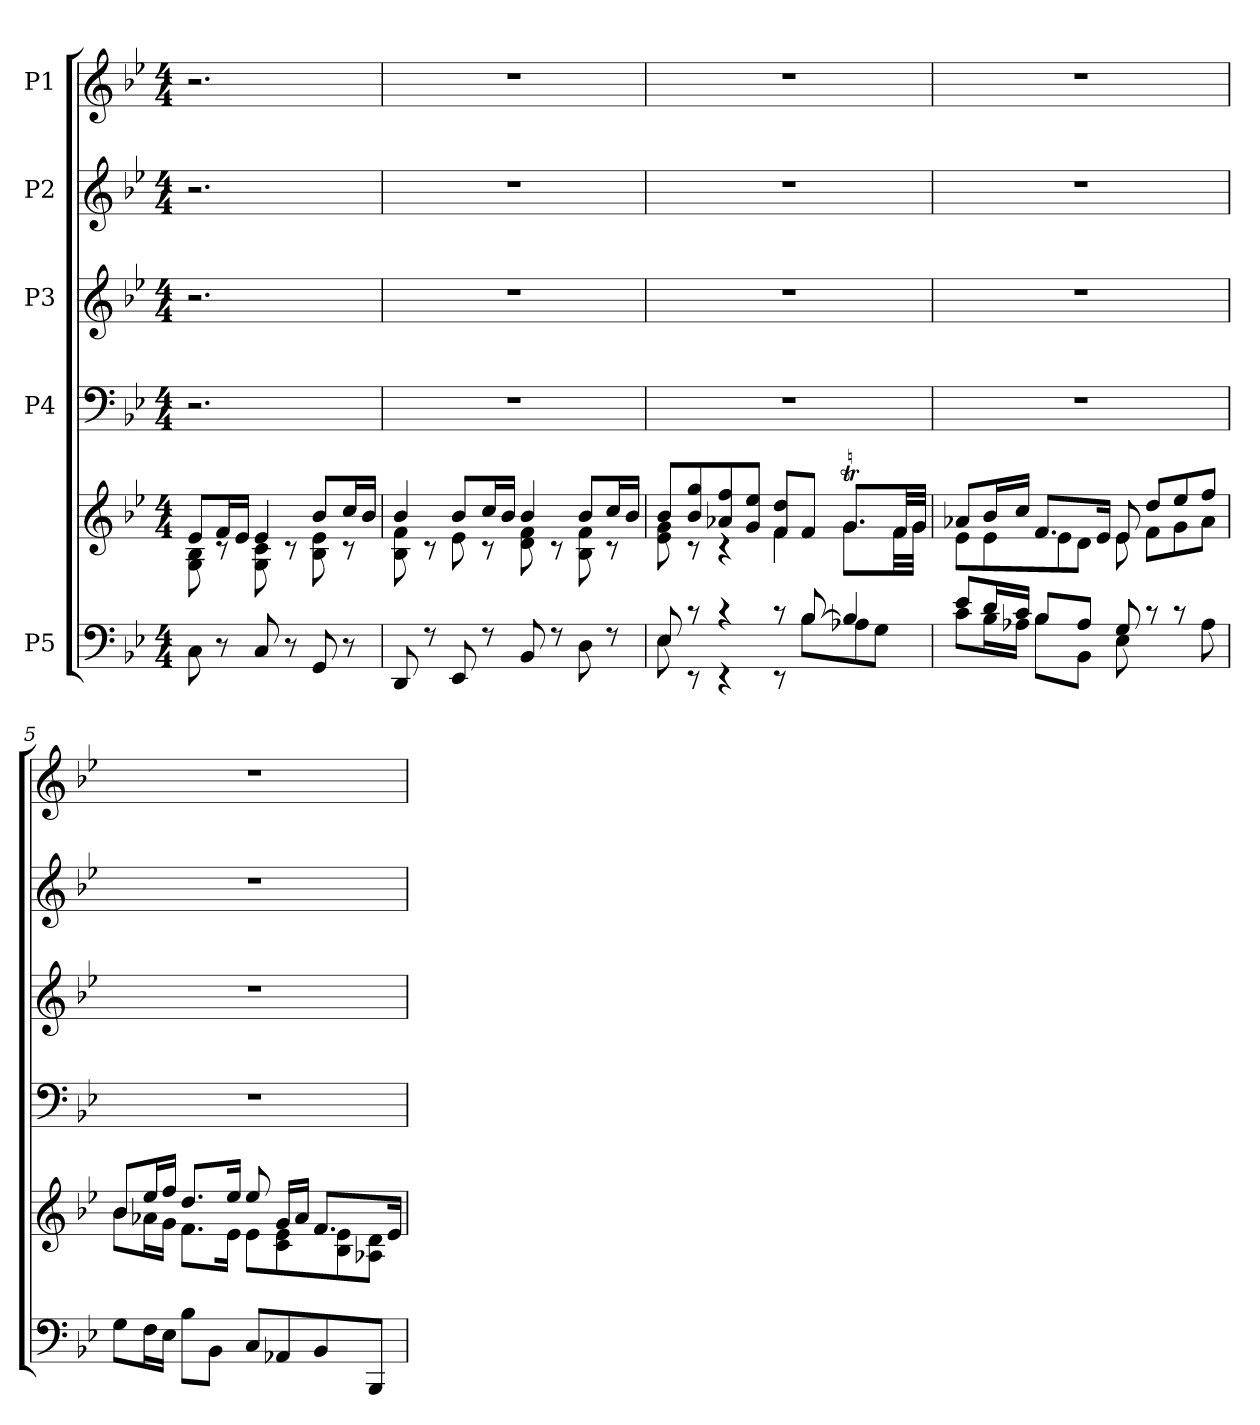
**kern	**kern	**kern	**kern	**kern	**kern
*part5	*part5	*part4	*part3	*part2	*part1
*staff6	*staff5	*staff4	*staff3	*staff2	*staff1
*I"P5	*	*I"P4	*I"P3	*I"P2	*I"P1
*clefF4	*clefG2	*clefF4	*clefG2	*clefG2	*clefG2
*k[b-e-]	*k[b-e-]	*k[b-e-]	*k[b-e-]	*k[b-e-]	*k[b-e-]
*B-:	*B-:	*B-:	*B-:	*B-:	*B-:
*M4/4	*M4/4	*M4/4	*M4/4	*M4/4	*M4/4
*MM66	*MM66	*MM66	*MM66	*MM66	*MM66
=1	=1	=1	=1	=1	=1
*^	*^	*	*	*	*
8C\	2.ryy	8e-/L	8G\ 8B-\	2.r	2.r	2.r	2.r
8r	.	16f/L	8rc	.	.	.	.
.	.	16e-/JJ	.	.	.	.	.
8C/	.	4e-/	8G\ 8c\	.	.	.	.
8r	.	.	8rc	.	.	.	.
8GG/	.	8b-/L	8B-\ 8e-\	.	.	.	.
8r	.	16cc/L	8rc	.	.	.	.
.	.	16b-/JJ	.	.	.	.	.
=2	=2	=2	=2	=2	=2	=2	=2
8DD/	1ryy	4b-/	8B-\ 8f\	1r	1r	1r	1r
8r	.	.	8rc	.	.	.	.
8EE-/	.	8b-/L	8e-\	.	.	.	.
8r	.	16cc/L	8rc	.	.	.	.
.	.	16b-/JJ	.	.	.	.	.
8BB-/	.	4b-/	8d\ 8f\	.	.	.	.
8r	.	.	8rc	.	.	.	.
8D\	.	8b-/L	8B-\ 8f\	.	.	.	.
8r	.	16cc/L	8rc	.	.	.	.
.	.	16b-/JJ	.	.	.	.	.
=3	=3	=3	=3	=3	=3	=3	=3
8E-/	8E-\	8b-/L	8e-\ 8g\	1r	1r	1r	1r
8rc	8rEE	8b-/ 8gg/	8rc	.	.	.	.
4rc	4rEE	8a-X/ 8ff/	4rc	.	.	.	.
.	.	8g/ 8ee-/J	.	.	.	.	.
8rc	8rEE	8f/ 8dd/L	4f\	.	.	.	.
[>8B-/	8B-\L	8f/J	.	.	.	.	.
4B-/]	8A-X\	8.gT/L	8.g\L	.	.	.	.
.	8G\J	.	.	.	.	.	.
.	.	32f/LL	32f\LL	.	.	.	.
.	.	32g/JJJ	32g\JJJ	.	.	.	.
=4	=4	=4	=4	=4	=4	=4	=4
8e-/L	8c\L	8a-X/L	8e-\L	1r	1r	1r	1r
16d/L	16B-\L	16b-/L	8e-\	.	.	.	.
16c/JJ	16A-X\JJ	16cc/JJ	.	.	.	.	.
8B-/L	8B-\L	8.f/L	8e-\	.	.	.	.
8A-i/J	8BB-\J	.	8d\J	.	.	.	.
.	.	16e-/Jk	.	.	.	.	.
8G/	8E-\	8e-/	8e-\	.	.	.	.
8rc	4ryy	8dd/L	8f\L	.	.	.	.
8rc	.	8ee-/	8g\	.	.	.	.
8ryy	8A-\	8ff/J	8a-i\J	.	.	.	.
!!LO:LB:g=z
=5	=5	=5	=5	=5	=5	=5	=5
1ryy	8G\L	8b-/L	8b-\L	1r	1r	1r	1r
.	16F\L	16ee-/L	16a-X\L	.	.	.	.
.	16E-\JJ	16ff/JJ	16g\JJ	.	.	.	.
.	8B-\L	8.dd/L	8.f\L	.	.	.	.
.	8BB-\J	.	.	.	.	.	.
.	.	16ee-/Jk	16e-\Jk	.	.	.	.
.	8C/L	8ee-/	8e-\L	.	.	.	.
.	8AA-X/	16g/LL	8c\ 8e-\	.	.	.	.
.	.	16a-i/JJ	.	.	.	.	.
.	8BB-/	8.f/L	8B-\ 8e-\	.	.	.	.
.	8BBB-/J	.	8A-X\ 8d\J	.	.	.	.
.	.	16e-/Jk	.	.	.	.	.
*v	*v	*	*	*	*	*	*
*	*v	*v	*	*	*	*
=	=	=	=	=	=
*-	*-	*-	*-	*-	*-
